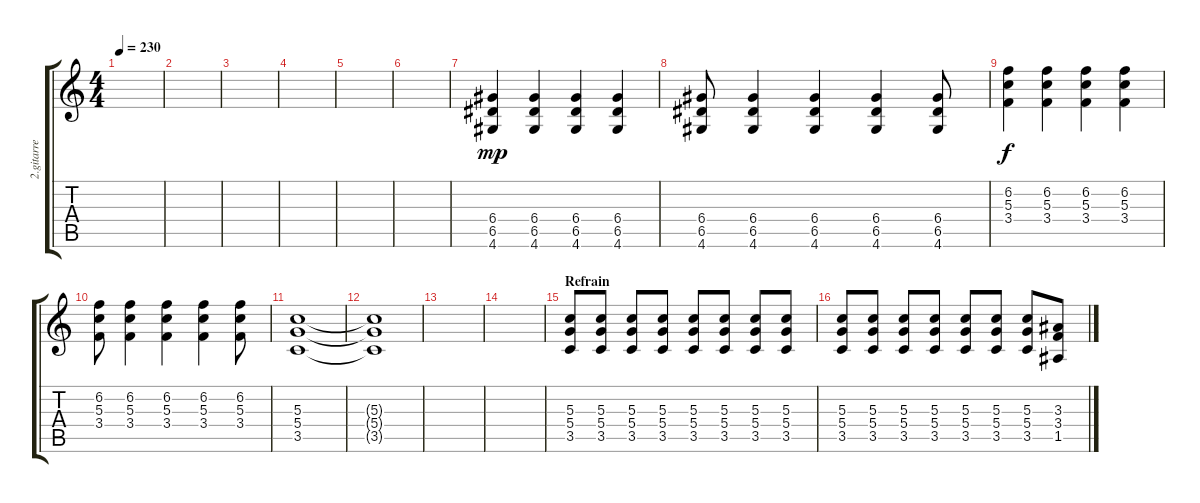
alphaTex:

\track ("2.gitarre" "2.gitarre") {instrument distortionguitar}
\staff {score tabs}
\tuning (E4 B3 G3 D3 A2 E2) {hide}
\ts (4 4)
\tempo 230
\clef g2
\ks c
|
|
|
|
|
|
(6.4 6.5 4.6).4{dy mp} (6.4 6.5 4.6).4 (6.4 6.5 4.6).4 (6.4 6.5 4.6).4 |
(6.4 6.5 4.6).8 (6.4 6.5 4.6).4 (6.4 6.5 4.6).4 (6.4 6.5 4.6).4 (6.4 6.5 4.6).8 |
(6.2 5.3 3.4).4{dy f} (6.2 5.3 3.4).4 (6.2 5.3 3.4).4 (6.2 5.3 3.4).4 |
(6.2 5.3 3.4).8 (6.2 5.3 3.4).4 (6.2 5.3 3.4).4 (6.2 5.3 3.4).4 (6.2 5.3 3.4).8 |
(5.3 5.4 3.5).1 |
(5.3{t} 5.4{t} 3.5{t}).1 |
|
|
\section ("" "Refrain")
(5.3 5.4 3.5).8 (5.3 5.4 3.5).8 (5.3 5.4 3.5).8 (5.3 5.4 3.5).8 (5.3 5.4 3.5).8 (5.3 5.4 3.5).8 (5.3 5.4 3.5).8 (5.3 5.4 3.5).8 |
(5.3 5.4 3.5).8 (5.3 5.4 3.5).8 (5.3 5.4 3.5).8 (5.3 5.4 3.5).8 (5.3 5.4 3.5).8 (5.3 5.4 3.5).8 (5.3 5.4 3.5).8 (3.3 3.4 1.5).8
